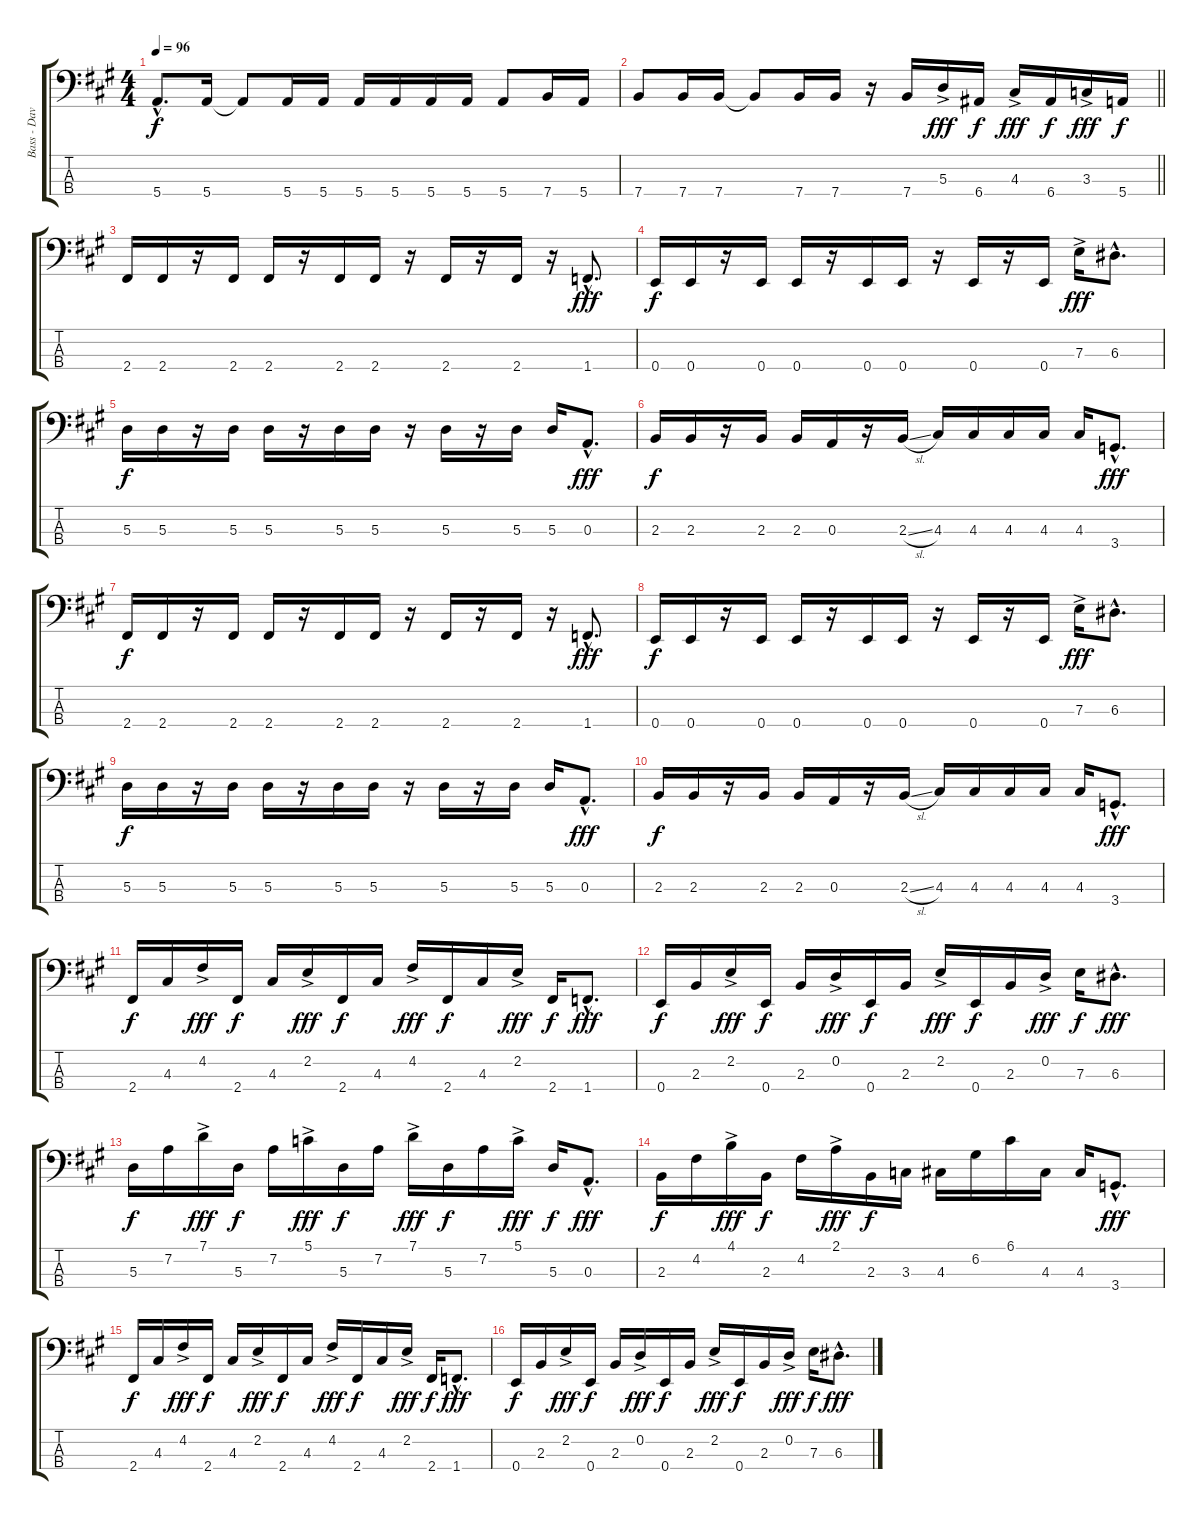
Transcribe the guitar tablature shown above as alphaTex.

\track ("Bass - David Eleffson" "Bass - Dav") {instrument electricbasspick}
\staff {score tabs}
\tuning (G2 D2 A1 E1) {hide}
\ts (4 4)
\tempo 96
\clef f4
\ks f#minor
5.4{hac}.8{d dy f} 5.4.16 5.4{t}.8 5.4.16 5.4.16 5.4.16 5.4.16 5.4.16 5.4.16 5.4.8 7.4.16 5.4.16 |
\barLineRight lightlight
7.4.8 7.4.16 7.4.16 7.4{t}.8 7.4.16 7.4.16 r.16 7.4.16 5.3{ac}.16{dy fff} 6.4.16{dy f} 4.3{ac}.16{dy fff} 6.4.16{dy f} 3.3{ac}.16{dy fff} 5.4.16{dy f} |
2.4.16 2.4.16 r.16 2.4.16 2.4.16 r.16 2.4.16 2.4.16 r.16 2.4.16 r.16 2.4.16 r.16 1.4{hac}.8{d dy fff} |
0.4.16{dy f} 0.4.16 r.16 0.4.16 0.4.16 r.16 0.4.16 0.4.16 r.16 0.4.16 r.16 0.4.16 7.3{ac}.16{dy fff} 6.3{hac}.8{d} |
5.3.16{dy f} 5.3.16 r.16 5.3.16 5.3.16 r.16 5.3.16 5.3.16 r.16 5.3.16 r.16 5.3.16 5.3.16 0.3{hac}.8{d dy fff} |
2.3.16{dy f} 2.3.16 r.16 2.3.16 2.3.16 0.3.16 r.16 2.3{sl}.16 4.3.16 4.3.16 4.3.16 4.3.16 4.3.16 3.4{hac}.8{d dy fff} |
2.4.16{dy f} 2.4.16 r.16 2.4.16 2.4.16 r.16 2.4.16 2.4.16 r.16 2.4.16 r.16 2.4.16 r.16 1.4{hac}.8{d dy fff} |
0.4.16{dy f} 0.4.16 r.16 0.4.16 0.4.16 r.16 0.4.16 0.4.16 r.16 0.4.16 r.16 0.4.16 7.3{ac}.16{dy fff} 6.3{hac}.8{d} |
5.3.16{dy f} 5.3.16 r.16 5.3.16 5.3.16 r.16 5.3.16 5.3.16 r.16 5.3.16 r.16 5.3.16 5.3.16 0.3{hac}.8{d dy fff} |
2.3.16{dy f} 2.3.16 r.16 2.3.16 2.3.16 0.3.16 r.16 2.3{sl}.16 4.3.16 4.3.16 4.3.16 4.3.16 4.3.16 3.4{hac}.8{d dy fff} |
2.4.16{dy f} 4.3.16 4.2{ac}.16{dy fff} 2.4.16{dy f} 4.3.16 2.2{ac}.16{dy fff} 2.4.16{dy f} 4.3.16 4.2{ac}.16{dy fff} 2.4.16{dy f} 4.3.16 2.2{ac}.16{dy fff} 2.4.16{dy f} 1.4{hac}.8{d dy fff} |
0.4.16{dy f} 2.3.16 2.2{ac}.16{dy fff} 0.4.16{dy f} 2.3.16 0.2{ac}.16{dy fff} 0.4.16{dy f} 2.3.16 2.2{ac}.16{dy fff} 0.4.16{dy f} 2.3.16 0.2{ac}.16{dy fff} 7.3.16{dy f} 6.3{hac}.8{d dy fff} |
5.3.16{dy f} 7.2.16 7.1{ac}.16{dy fff} 5.3.16{dy f} 7.2.16 5.1{ac}.16{dy fff} 5.3.16{dy f} 7.2.16 7.1{ac}.16{dy fff} 5.3.16{dy f} 7.2.16 5.1{ac}.16{dy fff} 5.3.16{dy f} 0.3{hac}.8{d dy fff} |
2.3.16{dy f} 4.2.16 4.1{ac}.16{dy fff} 2.3.16{dy f} 4.2.16 2.1{ac}.16{dy fff} 2.3.16{dy f} 3.3.16 4.3.16 6.2.16 6.1.16 4.3.16 4.3.16 3.4{hac}.8{d dy fff} |
2.4.16{dy f} 4.3.16 4.2{ac}.16{dy fff} 2.4.16{dy f} 4.3.16 2.2{ac}.16{dy fff} 2.4.16{dy f} 4.3.16 4.2{ac}.16{dy fff} 2.4.16{dy f} 4.3.16 2.2{ac}.16{dy fff} 2.4.16{dy f} 1.4{hac}.8{d dy fff} |
0.4.16{dy f} 2.3.16 2.2{ac}.16{dy fff} 0.4.16{dy f} 2.3.16 0.2{ac}.16{dy fff} 0.4.16{dy f} 2.3.16 2.2{ac}.16{dy fff} 0.4.16{dy f} 2.3.16 0.2{ac}.16{dy fff} 7.3.16{dy f} 6.3{hac}.8{d dy fff}
